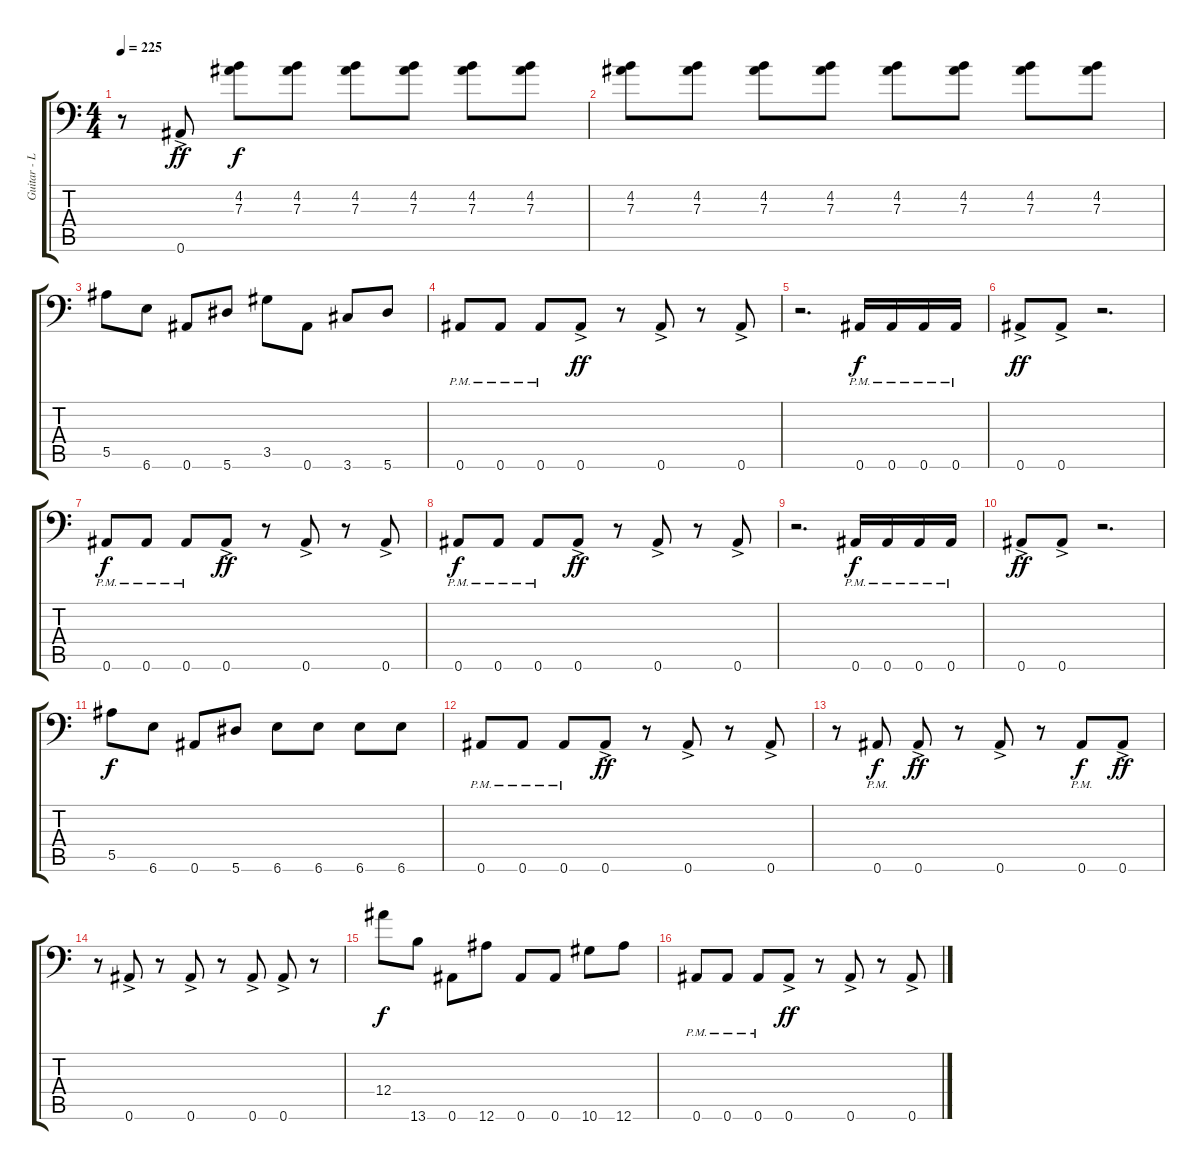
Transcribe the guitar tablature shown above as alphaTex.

\track ("Guitar - Left" "Guitar - L") {instrument distortionguitar}
\staff {score tabs}
\tuning (C4 G3 Eb3 Bb2 F2 Bb1) {hide}
\ts (4 4)
\tempo 225
\clef f4
\ks c
r.8{dy ff} 0.6{ac}.8 (4.2 7.3).8{dy f} (4.2 7.3).8 (4.2 7.3).8 (4.2 7.3).8 (4.2 7.3).8 (4.2 7.3).8 |
(4.2 7.3).8 (4.2 7.3).8 (4.2 7.3).8 (4.2 7.3).8 (4.2 7.3).8 (4.2 7.3).8 (4.2 7.3).8 (4.2 7.3).8 |
5.5.8 6.6.8 0.6.8 5.6.8 3.5.8 0.6.8 3.6.8 5.6.8 |
0.6{pm}.8 0.6{pm}.8 0.6{pm}.8 0.6{ac}.8{dy ff} r.8 0.6{ac}.8 r.8 0.6{ac}.8 |
r.2{d} 0.6{pm}.16{dy f} 0.6{pm}.16 0.6{pm}.16 0.6{pm}.16 |
0.6{ac}.8{dy ff} 0.6{ac}.8 r.2{d} |
0.6{pm}.8{dy f} 0.6{pm}.8 0.6{pm}.8 0.6{ac}.8{dy ff} r.8 0.6{ac}.8 r.8 0.6{ac}.8 |
0.6{pm}.8{dy f} 0.6{pm}.8 0.6{pm}.8 0.6{ac}.8{dy ff} r.8 0.6{ac}.8 r.8 0.6{ac}.8 |
r.2{d} 0.6{pm}.16{dy f} 0.6{pm}.16 0.6{pm}.16 0.6{pm}.16 |
0.6{ac}.8{dy ff} 0.6{ac}.8 r.2{d} |
5.5.8{dy f} 6.6.8 0.6.8 5.6.8 6.6.8 6.6.8 6.6.8 6.6.8 |
0.6{pm}.8 0.6{pm}.8 0.6{pm}.8 0.6{ac}.8{dy ff} r.8 0.6{ac}.8 r.8 0.6{ac}.8 |
r.8 0.6{pm}.8{dy f} 0.6{ac}.8{dy ff} r.8 0.6{ac}.8 r.8 0.6{pm}.8{dy f} 0.6{ac}.8{dy ff} |
r.8 0.6{ac}.8 r.8 0.6{ac}.8 r.8 0.6{ac}.8 0.6{ac}.8 r.8 |
12.4.8{dy f} 13.6.8 0.6.8 12.6.8 0.6.8 0.6.8 10.6.8 12.6.8 |
0.6{pm}.8 0.6{pm}.8 0.6{pm}.8 0.6{ac}.8{dy ff} r.8 0.6{ac}.8 r.8 0.6{ac}.8
